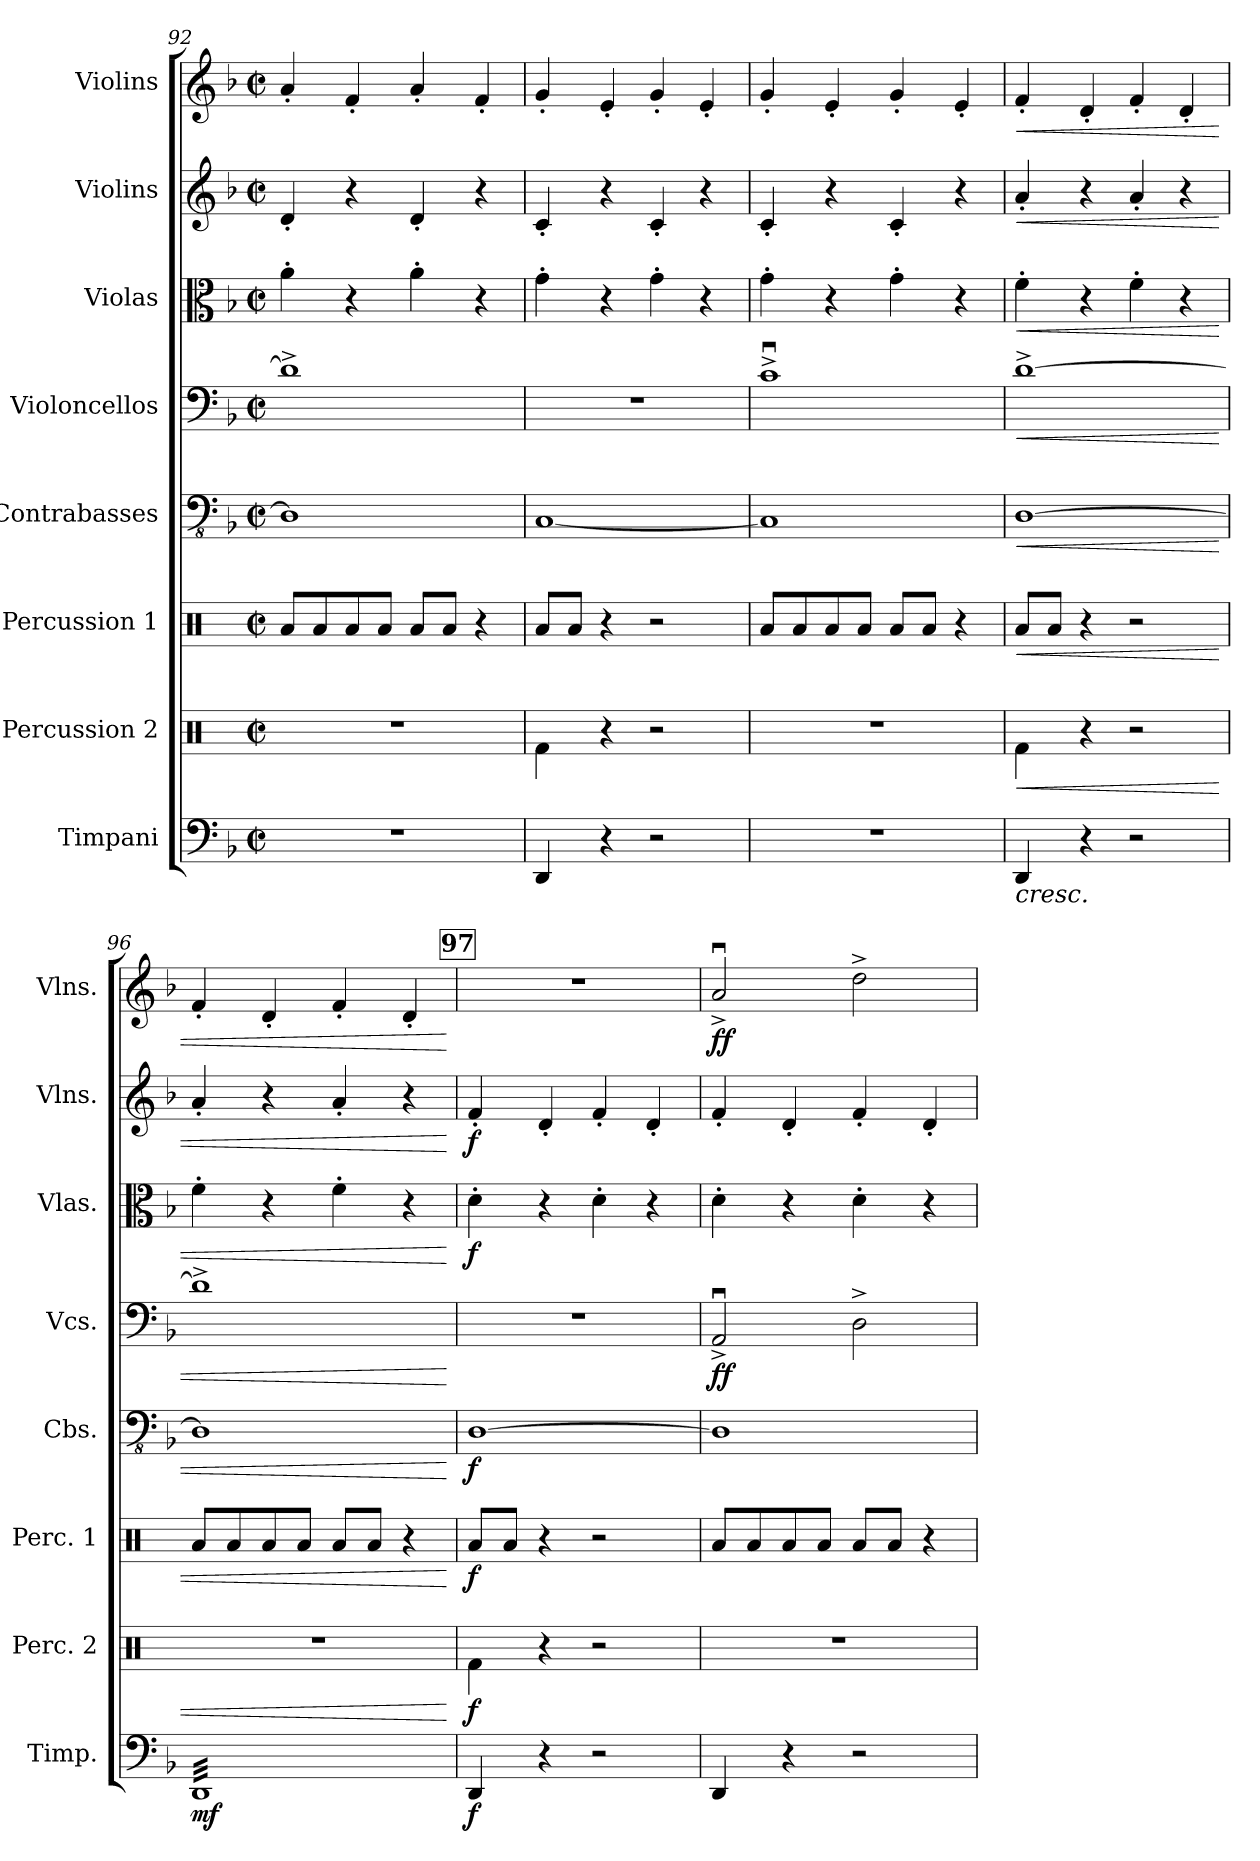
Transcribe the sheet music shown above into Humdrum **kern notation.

**kern	**dynam	**kern	**dynam	**kern	**dynam	**kern	**dynam	**kern	**dynam	**kern	**dynam	**kern	**dynam	**kern	**dynam
*part8	*part8	*part7	*part7	*part6	*part6	*part5	*part5	*part4	*part4	*part3	*part3	*part2	*part2	*part1	*part1
*staff8	*staff8	*staff7	*staff7	*staff6	*staff6	*staff5	*staff5	*staff4	*staff4	*staff3	*staff3	*staff2	*staff2	*staff1	*staff1
*I"Timpani	*	*I"Percussion 2	*	*I"Percussion 1	*	*I"Contrabasses	*	*I"Violoncellos	*	*I"Violas	*	*I"Violins	*	*I"Violins	*
*I'Timp.	*	*I'Perc. 2	*	*I'Perc. 1	*	*I'Cbs.	*	*I'Vcs.	*	*I'Vlas.	*	*I'Vlns.	*	*I'Vlns.	*
*clefF4	*	*clefX	*	*clefX	*	*clefFv4	*	*clefF4	*	*clefC3	*	*clefG2	*	*clefG2	*
*k[b-]	*	*k[]	*	*k[]	*	*k[b-]	*	*k[b-]	*	*k[b-]	*	*k[b-]	*	*k[b-]	*
*M2/2	*	*M2/2	*	*M2/2	*	*M2/2	*	*M2/2	*	*M2/2	*	*M2/2	*	*M2/2	*
*met(c|)	*	*met(c|)	*	*met(c|)	*	*met(c|)	*	*met(c|)	*	*met(c|)	*	*met(c|)	*	*met(c|)	*
=92	=92	=92	=92	=92	=92	=92	=92	=92	=92	=92	=92	=92	=92	=92	=92
1r	.	1r	.	8Ra/L	.	1DD]	.	1d^]	.	4a'\	.	4d'/	.	4a'/	.
.	.	.	.	8Ra/	.	.	.	.	.	.	.	.	.	.	.
.	.	.	.	8Ra/	.	.	.	.	.	4r	.	4r	.	4f'/	.
.	.	.	.	8Ra/J	.	.	.	.	.	.	.	.	.	.	.
.	.	.	.	8Ra/L	.	.	.	.	.	4a'\	.	4d'/	.	4a'/	.
.	.	.	.	8Ra/J	.	.	.	.	.	.	.	.	.	.	.
.	.	.	.	4r	.	.	.	.	.	4r	.	4r	.	4f'/	.
=93	=93	=93	=93	=93	=93	=93	=93	=93	=93	=93	=93	=93	=93	=93	=93
4DD/	.	4Rf\	.	8Ra/L	.	[1CC	.	1r	.	4g'\	.	4c'/	.	4g'/	.
.	.	.	.	8Ra/J	.	.	.	.	.	.	.	.	.	.	.
4r	.	4r	.	4r	.	.	.	.	.	4r	.	4r	.	4e'/	.
2r	.	2r	.	2r	.	.	.	.	.	4g'\	.	4c'/	.	4g'/	.
.	.	.	.	.	.	.	.	.	.	4r	.	4r	.	4e'/	.
=94	=94	=94	=94	=94	=94	=94	=94	=94	=94	=94	=94	=94	=94	=94	=94
1r	.	1r	.	8Ra/L	.	1CC]	.	1cu^	.	4g'\	.	4c'/	.	4g'/	.
.	.	.	.	8Ra/	.	.	.	.	.	.	.	.	.	.	.
.	.	.	.	8Ra/	.	.	.	.	.	4r	.	4r	.	4e'/	.
.	.	.	.	8Ra/J	.	.	.	.	.	.	.	.	.	.	.
.	.	.	.	8Ra/L	.	.	.	.	.	4g'\	.	4c'/	.	4g'/	.
.	.	.	.	8Ra/J	.	.	.	.	.	.	.	.	.	.	.
.	.	.	.	4r	.	.	.	.	.	4r	.	4r	.	4e'/	.
=95	=95	=95	=95	=95	=95	=95	=95	=95	=95	=95	=95	=95	=95	=95	=95
!	!LO:HP:b	!	!LO:HP:b	!	!LO:HP:b	!	!LO:HP:b	!	!LO:HP:b	!	!LO:HP:b	!	!LO:HP:b	!	!LO:HP:b
4DD/	<	4Rf\	<	8Ra/L	<	[1DD	<	[1d^	<	4f'\	<	4a'/	<	4f'/	<
.	.	.	.	8Ra/J	.	.	.	.	.	.	.	.	.	.	.
4r	.	4r	.	4r	.	.	.	.	.	4r	.	4r	.	4d'/	.
2r	.	2r	.	2r	.	.	.	.	.	4f'\	.	4a'/	.	4f'/	.
.	.	.	.	.	.	.	.	.	.	4r	.	4r	.	4d'/	.
=96	=96	=96	=96	=96	=96	=96	=96	=96	=96	=96	=96	=96	=96	=96	=96
!	!LO:DY:b	!	!	!	!	!	!	!	!	!	!	!	!	!	!
*tremolo	*	*	*	*	*	*	*	*	*	*	*	*	*	*	*
32DDLLL	mf	1r	.	8Ra/L	.	1DD]	.	1d^]	.	4f'\	.	4a'/	.	4f'/	.
32DD	.	.	.	.	.	.	.	.	.	.	.	.	.	.	.
32DD	.	.	.	.	.	.	.	.	.	.	.	.	.	.	.
32DD	.	.	.	.	.	.	.	.	.	.	.	.	.	.	.
32DD	.	.	.	8Ra/	.	.	.	.	.	.	.	.	.	.	.
32DD	.	.	.	.	.	.	.	.	.	.	.	.	.	.	.
32DD	.	.	.	.	.	.	.	.	.	.	.	.	.	.	.
32DD	.	.	.	.	.	.	.	.	.	.	.	.	.	.	.
32DD	.	.	.	8Ra/	.	.	.	.	.	4r	.	4r	.	4d'/	.
32DD	.	.	.	.	.	.	.	.	.	.	.	.	.	.	.
32DD	.	.	.	.	.	.	.	.	.	.	.	.	.	.	.
32DD	.	.	.	.	.	.	.	.	.	.	.	.	.	.	.
32DD	.	.	.	8Ra/J	.	.	.	.	.	.	.	.	.	.	.
32DD	.	.	.	.	.	.	.	.	.	.	.	.	.	.	.
32DD	.	.	.	.	.	.	.	.	.	.	.	.	.	.	.
32DD	.	.	.	.	.	.	.	.	.	.	.	.	.	.	.
32DD	.	.	.	8Ra/L	.	.	.	.	.	4f'\	.	4a'/	.	4f'/	.
32DD	.	.	.	.	.	.	.	.	.	.	.	.	.	.	.
32DD	.	.	.	.	.	.	.	.	.	.	.	.	.	.	.
32DD	.	.	.	.	.	.	.	.	.	.	.	.	.	.	.
32DD	.	.	.	8Ra/J	.	.	.	.	.	.	.	.	.	.	.
32DD	.	.	.	.	.	.	.	.	.	.	.	.	.	.	.
32DD	.	.	.	.	.	.	.	.	.	.	.	.	.	.	.
32DD	.	.	.	.	.	.	.	.	.	.	.	.	.	.	.
32DD	.	.	.	4r	.	.	.	.	.	4r	.	4r	.	4d'/	.
32DD	.	.	.	.	.	.	.	.	.	.	.	.	.	.	.
32DD	.	.	.	.	.	.	.	.	.	.	.	.	.	.	.
32DD	.	.	.	.	.	.	.	.	.	.	.	.	.	.	.
32DD	.	.	.	.	.	.	.	.	.	.	.	.	.	.	.
32DD	.	.	.	.	.	.	.	.	.	.	.	.	.	.	.
32DD	.	.	.	.	.	.	.	.	.	.	.	.	.	.	.
32DDJJJ	.	.	.	.	.	.	.	.	.	.	.	.	.	.	.
*Xtremolo	*	*	*	*	*	*	*	*	*	*	*	*	*	*	*
.	[	.	[	.	[	.	[	.	[	.	[	.	[	.	[
!!LO:REH:place=s1:a:B:fs=14:t=97
=97	=97	=97	=97	=97	=97	=97	=97	=97	=97	=97	=97	=97	=97	=97	=97
!	!LO:DY:b	!	!LO:DY:b	!	!LO:DY:b	!	!LO:DY:b	!	!	!	!LO:DY:b	!	!LO:DY:b	!	!
4DD/	f	4Rf\	f	8Ra/L	f	[1DD	f	1r	.	4d'\	f	4f'/	f	1r	.
.	.	.	.	8Ra/J	.	.	.	.	.	.	.	.	.	.	.
4r	.	4r	.	4r	.	.	.	.	.	4r	.	4d'/	.	.	.
2r	.	2r	.	2r	.	.	.	.	.	4d'\	.	4f'/	.	.	.
.	.	.	.	.	.	.	.	.	.	4r	.	4d'/	.	.	.
!!LO:PB:g=z
=98	=98	=98	=98	=98	=98	=98	=98	=98	=98	=98	=98	=98	=98	=98	=98
!	!	!	!	!	!	!	!	!	!LO:DY:b	!	!	!	!	!	!LO:DY:b
4DD/	.	1r	.	8Ra/L	.	1DD]	.	2AAu^/	ff	4d'\	.	4f'/	.	2au^/	ff
.	.	.	.	8Ra/	.	.	.	.	.	.	.	.	.	.	.
4r	.	.	.	8Ra/	.	.	.	.	.	4r	.	4d'/	.	.	.
.	.	.	.	8Ra/J	.	.	.	.	.	.	.	.	.	.	.
2r	.	.	.	8Ra/L	.	.	.	2D^\	.	4d'\	.	4f'/	.	2dd^\	.
.	.	.	.	8Ra/J	.	.	.	.	.	.	.	.	.	.	.
.	.	.	.	4r	.	.	.	.	.	4r	.	4d'/	.	.	.
=	=	=	=	=	=	=	=	=	=	=	=	=	=	=	=
*-	*-	*-	*-	*-	*-	*-	*-	*-	*-	*-	*-	*-	*-	*-	*-
